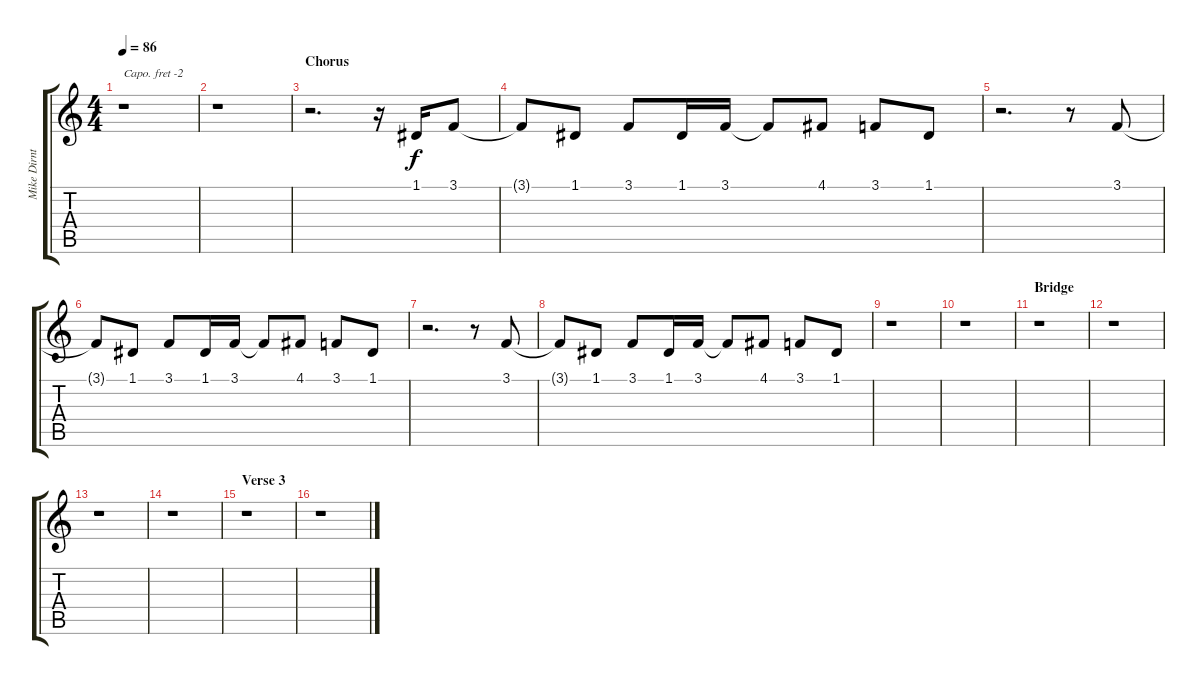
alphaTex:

\track ("Mike Dirnt (Backup Vocals)" "Mike Dirnt") {instrument cello}
\staff {score tabs}
\capo -2
\tuning (E4 B3 G3 D3 A2 E2) {hide}
\ts (4 4)
\tempo 86
\clef g2
\ks c
r.1{dy f} |
r.1 |
\section ("" "Chorus")
r.2{d} r.16 1.1.16 3.1.8 |
3.1{t}.8 1.1.8 3.1.8 1.1.16 3.1.16 3.1{t}.8 4.1.8 3.1.8 1.1.8 |
r.2{d} r.8 3.1.8 |
3.1{t}.8 1.1.8 3.1.8 1.1.16 3.1.16 3.1{t}.8 4.1.8 3.1.8 1.1.8 |
r.2{d} r.8 3.1.8 |
3.1{t}.8 1.1.8 3.1.8 1.1.16 3.1.16 3.1{t}.8 4.1.8 3.1.8 1.1.8 |
r.1 |
r.1 |
\section ("" "Bridge")
r.1 |
r.1 |
r.1 |
r.1 |
\section ("" "Verse 3")
r.1 |
r.1
